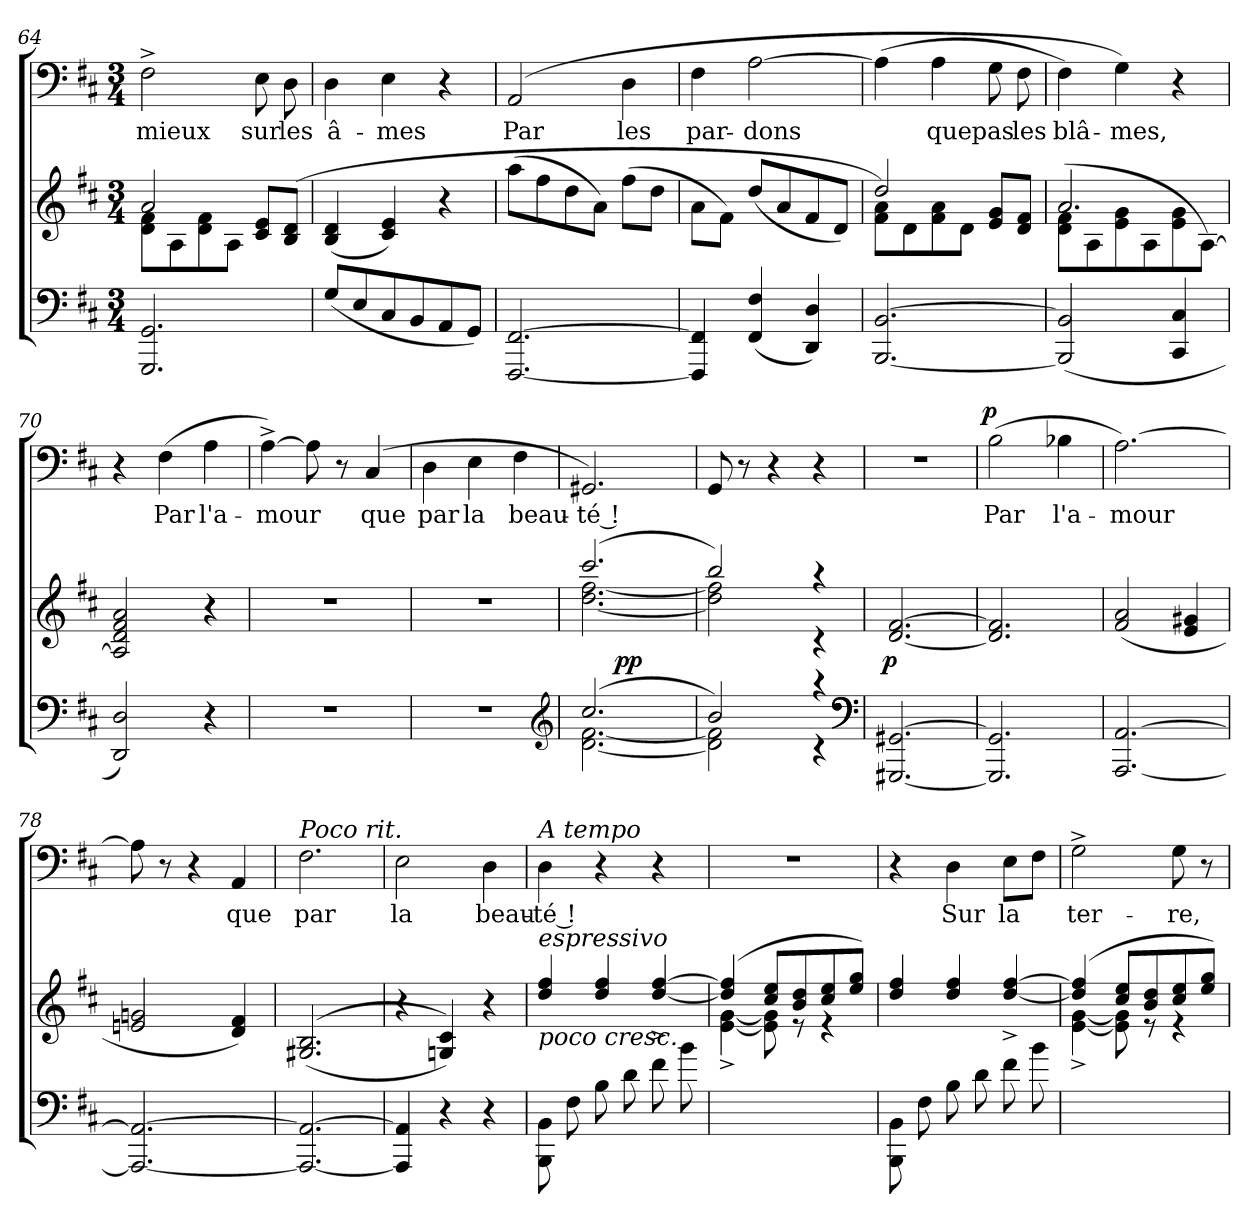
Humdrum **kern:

**kern	**dynam	**kern	**kern	**text	**dynam
*part3	*part3	*part2	*part1	*part1	*part1
*staff3	*staff3	*staff2	*staff1	*staff1	*staff1
!!LO:LB:g=z
*clefF4	*	*clefG2	*clefF4	*	*
*k[f#c#]	*	*k[f#c#]	*k[f#c#]	*	*
*D:	*	*D:	*D:	*	*
*M3/4	*	*M3/4	*M3/4	*	*
=64	=64	=64	=64	=64	=64
*	*	*^	*	*	*
2.GGG/ 2.GG/	.	2a/	8d\ 8f#\L)	2F#^>\	mieux	.
.	.	.	8A\	.	.	.
.	.	.	8d\ 8f#\	.	.	.
.	.	.	8A\J	.	.	.
.	.	8c#/ 8e/L	4ryy	8E\	sur	.
.	.	(<8B/ 8d/J	.	8D\	les	.
*	*	*v	*v	*	*	*
=65	=65	=65	=65	=65	=65
(<8G/L	.	(<4B/ 4d/	4D\	â-	.
8E/	.	.	.	.	.
8C#/	.	4c#/ 4e/)	4E\	-mes	.
8BB/	.	.	.	.	.
8AA/	.	4r	4r	.	.
8GG/J)	.	.	.	.	.
=66	=66	=66	=66	=66	=66
[2.FFF#/ [2.FF#/	.	(>8aa\L	(>2AA/	Par	.
.	.	8ff#\	.	.	.
.	.	8dd\	.	.	.
.	.	8a\J)	.	.	.
.	.	(>8ff#\L	4D\	les	.
.	.	8dd\J	.	.	.
=67	=67	=67	=67	=67	=67
4FFF#]/ 4FF#]/	.	8a\L	4F#\	par-	.
.	.	8f#\J)	.	.	.
(<4FF#/ 4F#/	.	(<8dd/L	[2A\	-dons	.
.	.	8a/	.	.	.
4DD/ 4D/)	.	8f#/	.	.	.
.	.	8d/J)	.	.	.
=68	=68	=68	=68	=68	=68
*	*	*^	*	*	*
[2.BBB/ [2.BB/	.	2dd/	8f#\ 8a\L)	(>4A\]	.	.
.	.	.	8d\	.	.	.
.	.	.	8f#\ 8a\	4A\	que	.
.	.	.	8d\J	.	.	.
.	.	8e/ 8g/L	4ryy	8G\	pas	.
.	.	(<8d/ 8f#/J	.	8F#\	les	.
=69	=69	=69	=69	=69	=69	=69
(<2BBB]/ 2BB]/	.	(<8d\ 8f#\L	2.a/	4F#\)	blâ-	.
.	.	8A\	.	.	.	.
.	.	8e\ 8g\	.	4G\)	-mes,	.
.	.	8A\	.	.	.	.
4CC#/ 4C#/	.	8e\ 8g\	.	4r	.	.
.	.	[8A\J)	.	.	.	.
*	*	*v	*v	*	*	*
!!LO:PB:g=z
=70	=70	=70	=70	=70	=70
2DD/ 2D/)	.	2A]/ 2d/ 2f#/ 2a/	4r	.	.
.	.	.	(>4F#\	Par	.
4r	.	4r	4A\	l'a-	.
=71	=71	=71	=71	=71	=71
!LO:N:vis=1	!	!LO:N:vis=1	!	!	!
2.r	.	2.r	[4A^>\)	-mour	.
.	.	.	8A\]	.	.
.	.	.	8r	.	.
.	.	.	(>4C#/	que	.
=72	=72	=72	=72	=72	=72
!LO:N:vis=1	!	!LO:N:vis=1	!	!	!
2.r	.	2.r	4D\	par	.
.	.	.	4E\	la	.
.	.	.	4F#\	beau-	.
*clefG2	*	*	*	*	*
=73	=73	=73	=73	=73	=73
*^	*	*^	*	*	*
*	*^	*	*	*	*	*	*
(>2.cc#/	[2.d\ [2.f#\	4ryy	.	(>2.ccc#:/	[2.dd\ [2.ff#\	2.GG#X/)	-té !	.
!	!	!	!LO:DY:a:cj	!	!	!	!	!
.	.	2ryy	pp	.	.	.	.	.
*	*v	*v	*	*	*	*	*	*
=74	=74	=74	=74	=74	=74	=74	=74
2b/)	2d]\ 2f#]\	.	2bb/)	2dd]\ 2ff#]\	8GG/	.	.
.	.	.	.	.	8r	.	.
.	.	.	.	.	4r	.	.
4raa	4rc	.	4raa	4rc	4r	.	.
*v	*v	*	*	*	*	*	*
*	*	*v	*v	*	*	*
*clefF4	*	*	*	*	*
=75	=75	=75	=75	=75	=75
*^	*	*^	*	*	*
!	!	!LO:DY:a:cj	!	!	!LO:N:vis=1	!	!
*v	*v	*	*	*	*	*	*
*	*	*v	*v	*	*	*
[2.GGG#X/ [2.GG#X/	p	[2.d/ [2.f#/	2.r	.	.
=76	=76	=76	=76	=76	=76
!	!	!	!	!	!LO:DY:a:cj
2.GGG#]/ 2.GG#]/	.	2.d]/ 2.f#]/	(>2B\	Par	p
.	.	.	4B-X\	l'a-	.
=77	=77	=77	=77	=77	=77
[2.AAA/ [2.AA/	.	(<2f#/ 2a/	[2.A\)	-mour	.
.	.	4e/ 4g#X/	.	.	.
!!LO:LB:g=z
=78	=78	=78	=78	=78	=78
2.AAA_/ 2.AA_/	.	2eni/ 2gni/	8A\]	.	.
.	.	.	8r	.	.
.	.	.	4r	.	.
.	.	4d/ 4f#/)	4AA/	que	.
=79	=79	=79	=79	=79	=79
!	!	!	!LO:TX:a:i:t=Poco rit.	!	!
2.AAA_/ 2.AA_/	.	(>(<2.G#X/ 2.B/	2.F#\	par	.
=80	=80	=80	=80	=80	=80
4AAA]/ 4AA]/	.	4r	2E\	la	.
4r	.	4Gni/ 4c#/))	.	.	.
4r	.	4r	4D\	beau-	.
=81	=81	=81	=81	=81	=81
!	!	!	!LO:TX:a:i:t=A tempo	!	!
!	!	!LO:TX:a:i:t=espressivo	!	!	!
!	!	!LO:TX:b:i:t=poco cresc.	!	!	!
8BBB\ 8BB\	.	4dd/ 4ff#/	4D\	-té !	.
8F#\	.	.	.	.	.
8B\	.	4dd/ 4ff#/	4r	.	.
8d\	.	.	.	.	.
8f#\	.	[4dd^>/ [4ff#^>/	4r	.	.
8b\	.	.	.	.	.
=82	=82	=82	=82	=82	=82
*	*	*^	*	*	*
!	!	!	!	!LO:N:vis=1	!	!
2.ryy	.	(>4dd]/ 4ff#]/	[4e^<\ [4g^<\	2.r	.	.
.	.	8cc#/ 8ee/L	8e]\ 8g]\	.	.	.
.	.	8b/ 8dd/	8r	.	.	.
.	.	8cc#/ 8ee/	4r	.	.	.
.	.	8ee/ 8gg/J)	.	.	.	.
*	*	*v	*v	*	*	*
=83	=83	=83	=83	=83	=83
8BBB\ 8BB\	.	4dd/ 4ff#/	4r	.	.
8F#\	.	.	.	.	.
8B\	.	4dd/ 4ff#/	4D\	Sur	.
8d\	.	.	.	.	.
8f#\	.	[4dd^>/ [4ff#^>/	8E\L	la	.
8b\	.	.	8F#\J	.	.
=84	=84	=84	=84	=84	=84
*	*	*^	*	*	*
2.ryy	.	(>4dd]/ 4ff#]/	[4e^<\ [4g^<\	2G^>\	ter-	.
.	.	8cc#/ 8ee/L	8e]\ 8g]\	.	.	.
.	.	8b/ 8dd/	8r	.	.	.
.	.	8cc#/ 8ee/	4r	8G\	-re,	.
.	.	8ee/ 8gg/J)	.	8r	.	.
*	*	*v	*v	*	*	*
=	=	=	=	=	=
*-	*-	*-	*-	*-	*-
